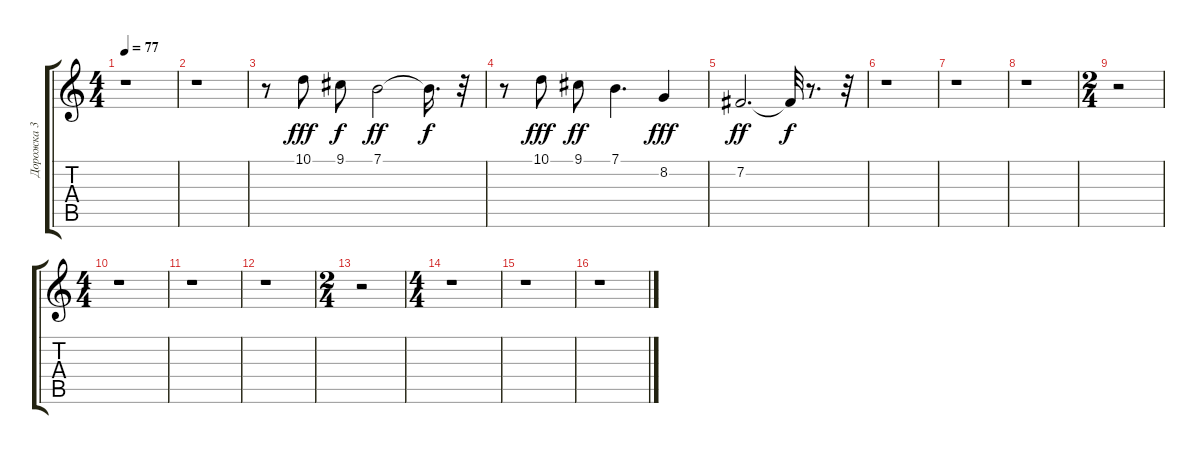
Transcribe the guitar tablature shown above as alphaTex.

\track ("Дорожка 3" "Дорожка 3") {instrument acousticgrandpiano}
\staff {score tabs}
\tuning (E4 B3 G3 D3 A2 E2) {hide}
\ts (4 4)
\tempo 77
\clef g2
\ks c
r.1{dy f} |
r.1 |
r.8 10.1.8{dy fff} 9.1.8{dy f} 7.1.2{dy ff} 7.1{t}.16{d dy f} r.32 |
r.8 10.1.8{dy fff} 9.1.8{dy ff} 7.1.4{d} 8.2.4{dy fff} |
7.2.2{d dy ff} 7.2{t}.32{dy f} r.8{d} r.32 |
r.1 |
r.1 |
r.1 |
\ts (2 4)
r.2 |
\ts (4 4)
r.1 |
r.1 |
r.1 |
\ts (2 4)
r.2 |
\ts (4 4)
r.1 |
r.1 |
r.1
